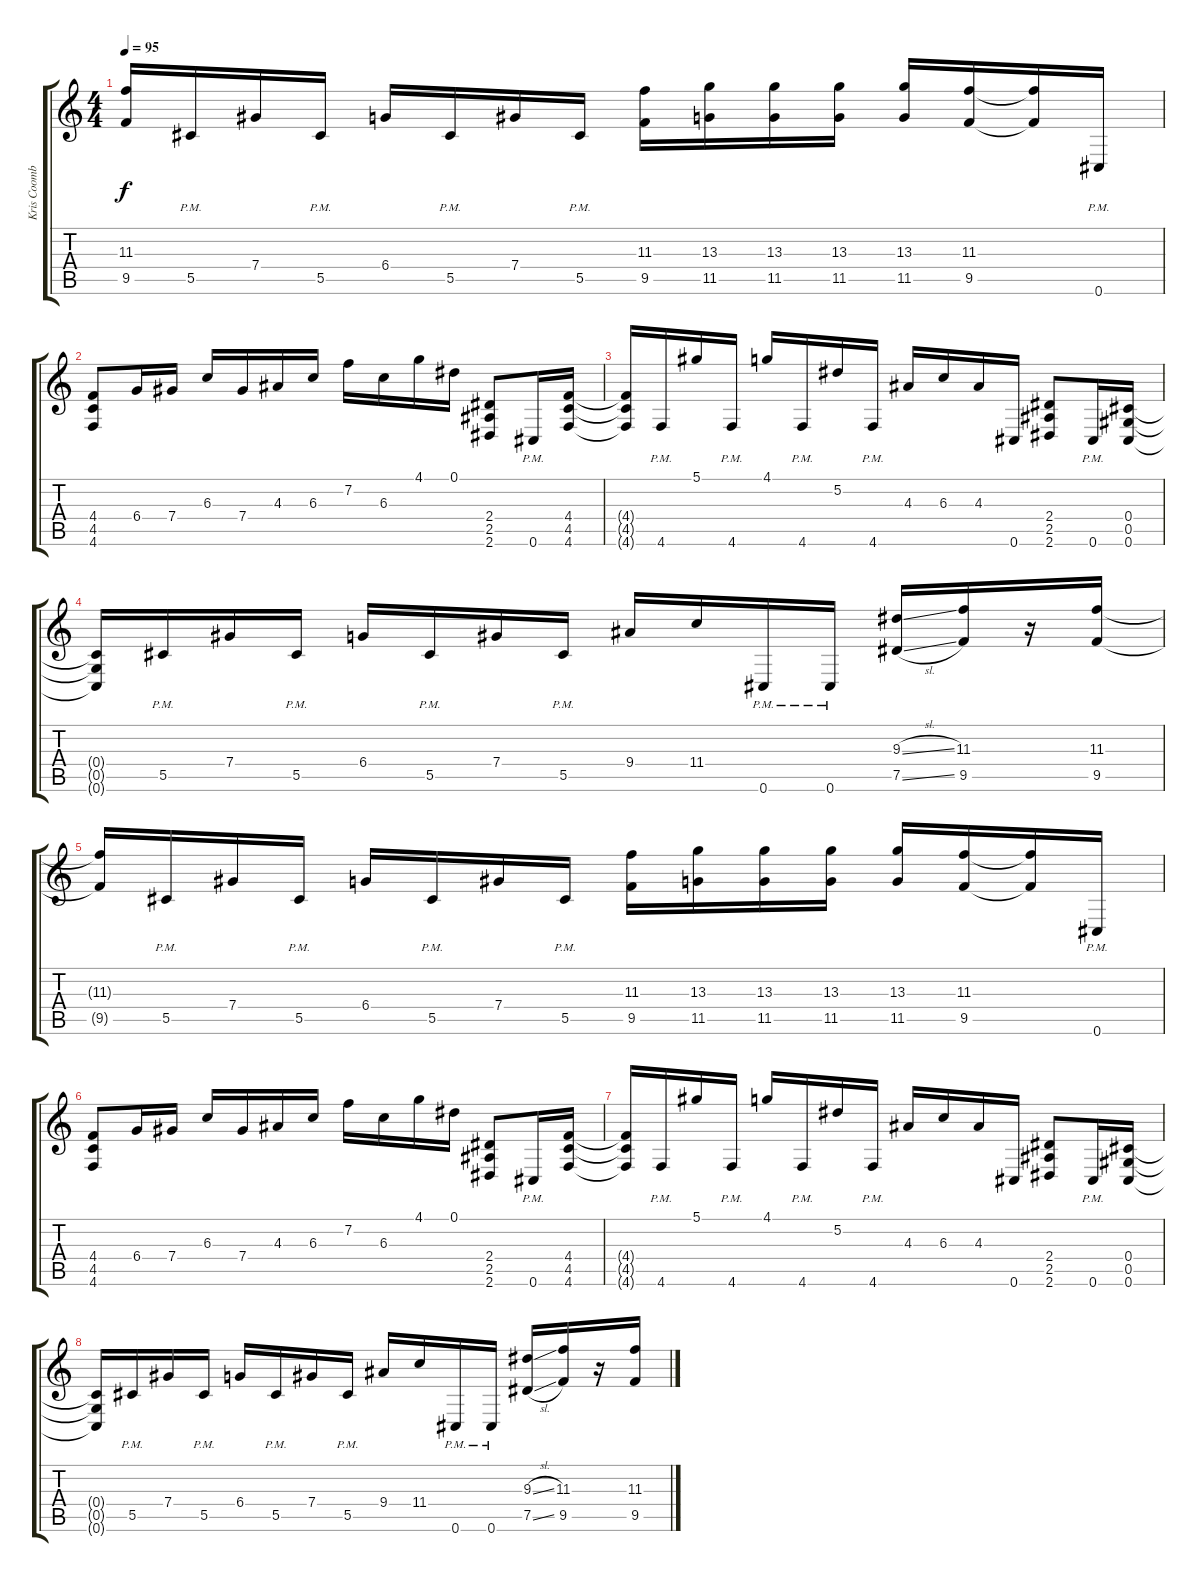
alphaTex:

\track ("Kris Coombs" "Kris Coomb") {instrument distortionguitar}
\staff {score tabs}
\tuning (Eb4 Bb3 Gb3 Db3 Ab2 Db2) {hide}
\ts (4 4)
\tempo 95
\clef g2
\ks c
(11.3{t} 9.5{t}).16{dy f} 5.5{pm}.16 7.4.16 5.5{pm}.16 6.4.16 5.5{pm}.16 7.4.16 5.5{pm}.16 (11.3 9.5).16 (13.3 11.5).16 (13.3 11.5).16 (13.3 11.5).16 (13.3 11.5).16 (11.3 9.5).16 (11.3{t} 9.5{t}).16 0.6{pm}.16 |
(4.4 4.5 4.6).8 6.4.16 7.4.16 6.3.16 7.4.16 4.3.16 6.3.16 7.2.16 6.3.16 4.1.16 0.1.16 (2.4 2.5 2.6).8 0.6{pm}.16 (4.4 4.5 4.6).16 |
(4.4{t} 4.5{t} 4.6{t}).16 4.6{pm}.16 5.1.16 4.6{pm}.16 4.1.16 4.6{pm}.16 5.2.16 4.6{pm}.16 4.3.16 6.3.16 4.3.16 0.6.16 (2.4 2.5 2.6).8 0.6{pm}.16 (0.4 0.5 0.6).16 |
(0.4{t} 0.5{t} 0.6{t}).16 5.5{pm}.16 7.4.16 5.5{pm}.16 6.4.16 5.5{pm}.16 7.4.16 5.5{pm}.16 9.4.16 11.4.16 0.6{pm}.16 0.6{pm}.16 (9.3{sl} 7.5{sl}).16 (11.3 9.5).16 r.16 (11.3 9.5).16 |
(11.3{t} 9.5{t}).16 5.5{pm}.16 7.4.16 5.5{pm}.16 6.4.16 5.5{pm}.16 7.4.16 5.5{pm}.16 (11.3 9.5).16 (13.3 11.5).16 (13.3 11.5).16 (13.3 11.5).16 (13.3 11.5).16 (11.3 9.5).16 (11.3{t} 9.5{t}).16 0.6{pm}.16 |
(4.4 4.5 4.6).8 6.4.16 7.4.16 6.3.16 7.4.16 4.3.16 6.3.16 7.2.16 6.3.16 4.1.16 0.1.16 (2.4 2.5 2.6).8 0.6{pm}.16 (4.4 4.5 4.6).16 |
(4.4{t} 4.5{t} 4.6{t}).16 4.6{pm}.16 5.1.16 4.6{pm}.16 4.1.16 4.6{pm}.16 5.2.16 4.6{pm}.16 4.3.16 6.3.16 4.3.16 0.6.16 (2.4 2.5 2.6).8 0.6{pm}.16 (0.4 0.5 0.6).16 |
(0.4{t} 0.5{t} 0.6{t}).16 5.5{pm}.16 7.4.16 5.5{pm}.16 6.4.16 5.5{pm}.16 7.4.16 5.5{pm}.16 9.4.16 11.4.16 0.6{pm}.16 0.6{pm}.16 (9.3{sl} 7.5{sl}).16 (11.3 9.5).16 r.16 (11.3 9.5).16
